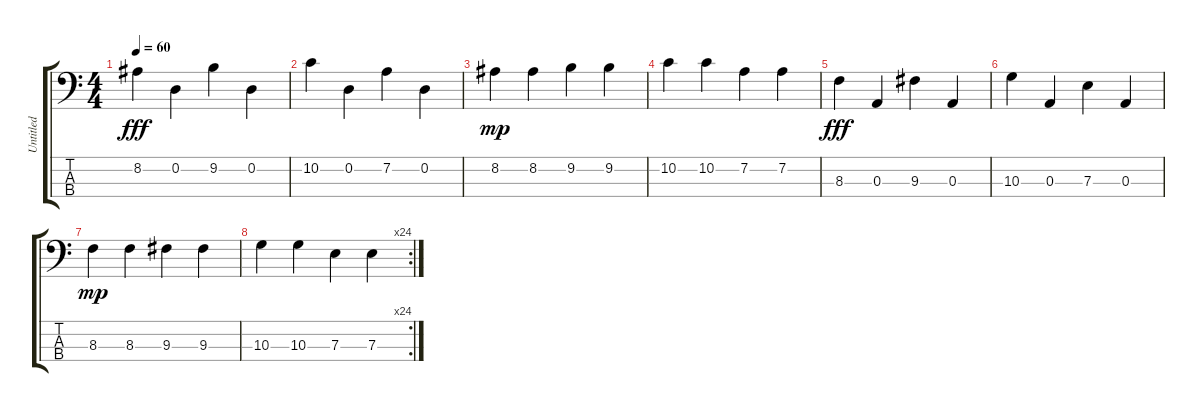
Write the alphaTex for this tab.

\track ("Untitled" "Untitled") {instrument electricbassfinger}
\staff {score tabs}
\tuning (G2 D2 A1 E1) {hide}
\ts (4 4)
\tempo 60
\clef f4
\ks c
8.2.4{dy fff} 0.2.4 9.2.4 0.2.4 |
10.2.4 0.2.4 7.2.4 0.2.4 |
8.2.4{dy mp} 8.2.4 9.2.4 9.2.4 |
10.2.4 10.2.4 7.2.4 7.2.4 |
8.3.4{dy fff} 0.3.4 9.3.4 0.3.4 |
10.3.4 0.3.4 7.3.4 0.3.4 |
8.3.4{dy mp} 8.3.4 9.3.4 9.3.4 |
\rc 24
10.3.4 10.3.4 7.3.4 7.3.4
